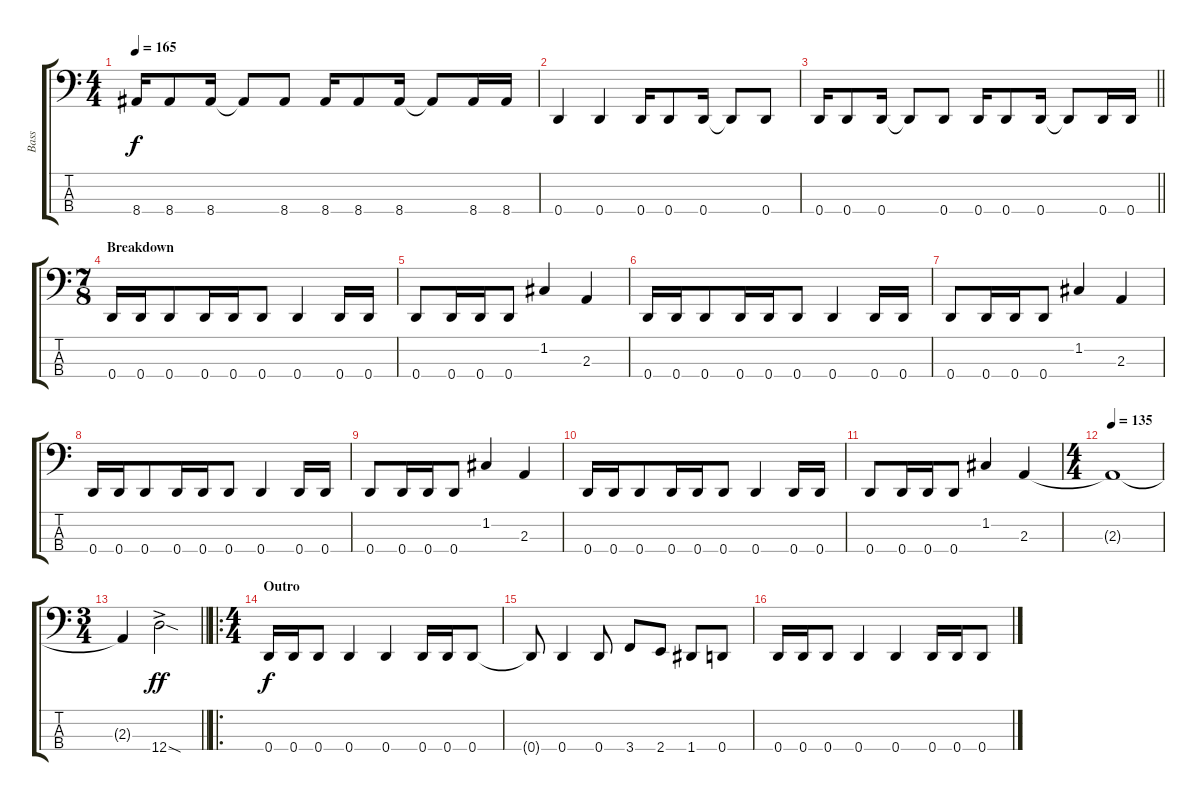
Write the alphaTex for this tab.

\track ("Bass" "Bass") {instrument electricbasspick}
\staff {score tabs}
\tuning (F2 C2 G1 D1) {hide}
\ts (4 4)
\tempo 165
\clef f4
\ks c
8.4.16{dy f} 8.4.8 8.4.16 8.4{t}.8 8.4.8 8.4.16 8.4.8 8.4.16 8.4{t}.8 8.4.16 8.4.16 |
0.4.4 0.4.4 0.4.16 0.4.8 0.4.16 0.4{t}.8 0.4.8 |
\barLineRight lightlight
0.4.16 0.4.8 0.4.16 0.4{t}.8 0.4.8 0.4.16 0.4.8 0.4.16 0.4{t}.8 0.4.16 0.4.16 |
\ts (7 8)
\section ("" "Breakdown")
0.4.16 0.4.16 0.4.8 0.4.16 0.4.16 0.4.8 0.4.4 0.4.16 0.4.16 |
0.4.8 0.4.16 0.4.16 0.4.8 1.2.4 2.3.4 |
0.4.16 0.4.16 0.4.8 0.4.16 0.4.16 0.4.8 0.4.4 0.4.16 0.4.16 |
0.4.8 0.4.16 0.4.16 0.4.8 1.2.4 2.3.4 |
0.4.16 0.4.16 0.4.8 0.4.16 0.4.16 0.4.8 0.4.4 0.4.16 0.4.16 |
0.4.8 0.4.16 0.4.16 0.4.8 1.2.4 2.3.4 |
0.4.16 0.4.16 0.4.8 0.4.16 0.4.16 0.4.8 0.4.4 0.4.16 0.4.16 |
0.4.8 0.4.16 0.4.16 0.4.8 1.2.4 2.3.4 |
\ts (4 4)
\tempo 135
2.3{t}.1 |
\ts (3 4)
\barLineRight lightlight
2.3{t}.4 12.4{sod ac}.2{dy ff} |
\ro
\ts (4 4)
\section ("" "Outro")
0.4.16{dy f} 0.4.16 0.4.8 0.4.4 0.4.4 0.4.16 0.4.16 0.4.8 |
0.4{t}.8 0.4.4 0.4.8 3.4.8 2.4.8 1.4.8 0.4.8 |
0.4.16 0.4.16 0.4.8 0.4.4 0.4.4 0.4.16 0.4.16 0.4.8
